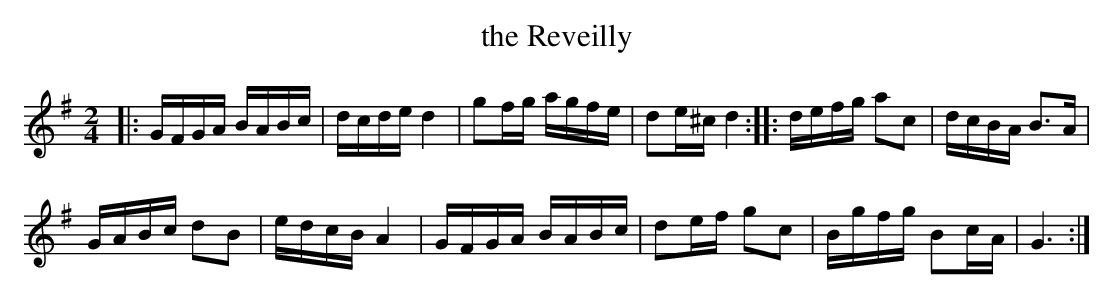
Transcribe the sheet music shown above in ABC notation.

X:1
T: the Reveilly
M: 2/4
L: 1/16
K: G
|:\
GFGA BABc | dcde d4 |\
g2fg agfe | d2e^c d4 :|\
|:\
defg a2c2 | dcBA B3A |
GABc d2B2 | edcB A4 |\
GFGA BABc | d2ef g2c2 |\
Bgfg B2cA | G6 :|
